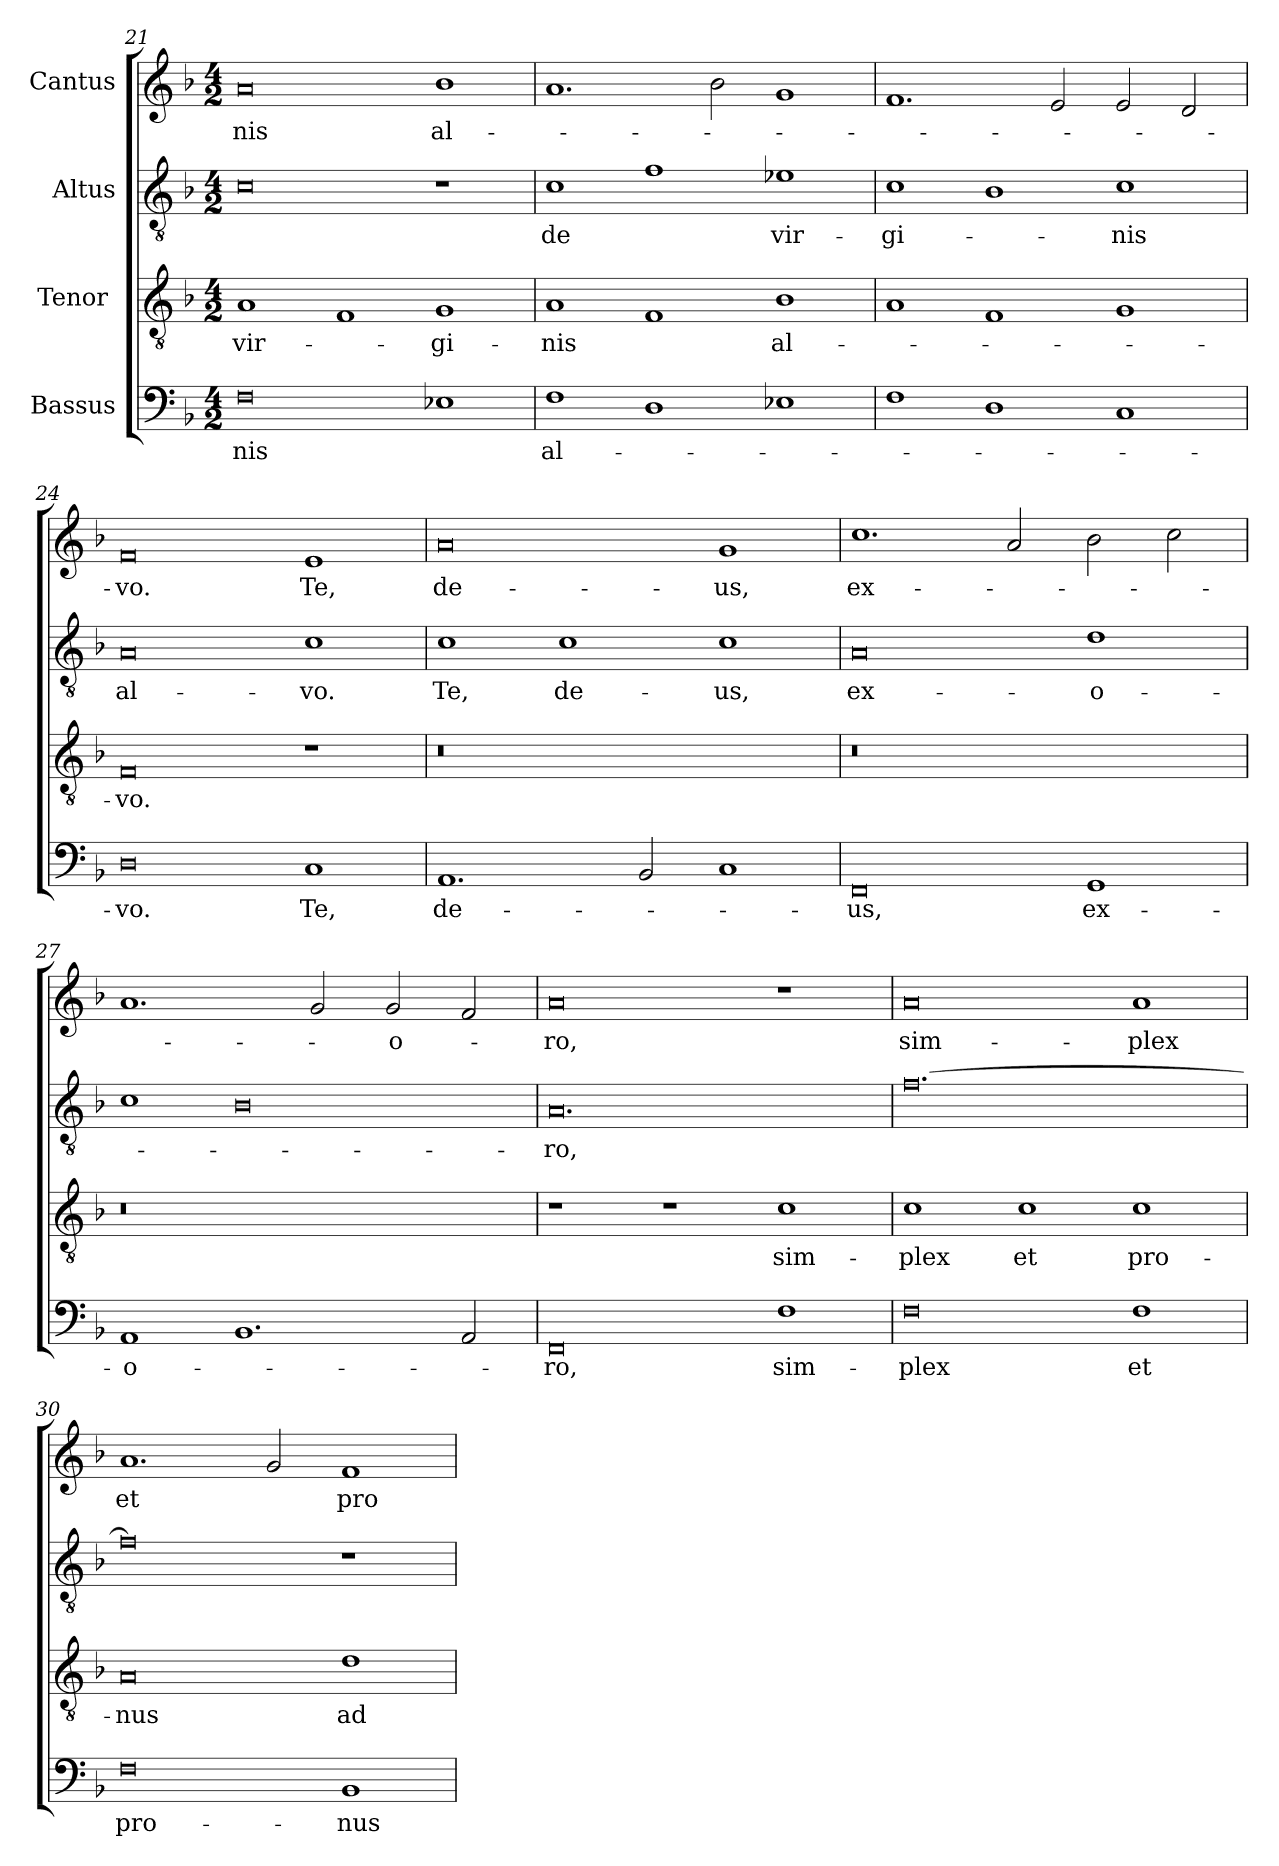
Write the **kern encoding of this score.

**kern	**text	**kern	**text	**kern	**text	**kern	**text
*part4	*part4	*part3	*part3	*part2	*part2	*part1	*part1
*staff4	*staff4	*staff3	*staff3	*staff2	*staff2	*staff1	*staff1
*I"Bassus	*	*I"Tenor 	*	*I"Altus	*	*I"Cantus	*
*clefF4	*	*clefGv2	*	*clefGv2	*	*clefG2	*
*k[b-]	*	*k[b-]	*	*k[b-]	*	*k[b-]	*
*F:	*	*F:	*	*F:	*	*F:	*
*M4/2	*	*M4/2	*	*M4/2	*	*M4/2	*
=21	=21	=21	=21	=21	=21	=21	=21
0F\	-nis	1A/	vir-	0c\	.	0a/	-nis
.	.	1F/	.	.	.	.	.
1E-X\	.	1G/	-gi-	1r	.	1b-\	al-
=22	=22	=22	=22	=22	=22	=22	=22
1F\	al-	1A/	-nis	1c\	de	1.a/	.
1D\	.	1F/	.	1f\	.	.	.
.	.	.	.	.	.	2b-\	.
1E-X\	.	1B-\	al-	1e-X\	vir-	1g/	.
=23	=23	=23	=23	=23	=23	=23	=23
1F\	.	1A/	.	1c\	-gi-	1.f/	.
1D\	.	1F/	.	1B-\	.	.	.
.	.	.	.	.	.	2e/	.
1C/	.	1G/	.	1c\	-nis	2e/	.
.	.	.	.	.	.	2d/	.
=24	=24	=24	=24	=24	=24	=24	=24
0D\	-vo.	0F/	-vo.	0A/	al-	0f/	-vo.
1C/	Te,	1r	.	1c\	-vo.	1e/	Te,
=25	=25	=25	=25	=25	=25	=25	=25
1.AA/	de-	0r	.	1c\	Te,	0a/	de-
.	.	.	.	1c\	de-	.	.
2BB-/	.	.	.	.	.	.	.
1C/	.	1ryy	.	1c\	-us,	1g/	-us,
!!LO:LB:g=z
=26	=26	=26	=26	=26	=26	=26	=26
0FF/	-us,	0r	.	0A/	ex-	1.cc\	ex-
.	.	.	.	.	.	2a/	.
1GG/	ex-	1ryy	.	1d\	-o-	2b-\	.
.	.	.	.	.	.	2cc\	.
=27	=27	=27	=27	=27	=27	=27	=27
1AA/	-o-	0r	.	1c\	.	1.a/	.
1.BB-/	.	.	.	0B-\	.	.	.
.	.	.	.	.	.	2g/	.
.	.	1ryy	.	.	.	2g/	-o-
2AA/	.	.	.	.	.	2f/	.
=28	=28	=28	=28	=28	=28	=28	=28
0FF/	-ro,	1r	.	0.A/	-ro,	0a/	-ro,
.	.	1r	.	.	.	.	.
1F\	sim-	1c\	sim-	.	.	1r	.
=29	=29	=29	=29	=29	=29	=29	=29
0F\	-plex	1c\	-plex	[0.f\	.	0a/	sim-
.	.	1c\	et	.	.	.	.
1F\	et	1c\	pro-	.	.	1a/	-plex
=30	=30	=30	=30	=30	=30	=30	=30
0F\	pro-	0A/	-nus	0f\]	.	1.a/	et
.	.	.	.	.	.	2g/	.
1BB-/	-nus	1d\	ad-	1r	.	1f/	pro-
=	=	=	=	=	=	=	=
*-	*-	*-	*-	*-	*-	*-	*-
